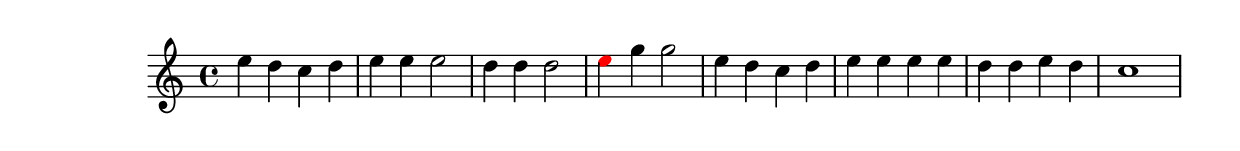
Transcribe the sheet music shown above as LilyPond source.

\version "2.18.2"
\language "english"

\header {
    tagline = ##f
}

\layout {}

\paper {}

\score {
    \new Staff
    {
        {   % measure
            \time 4/4
            \tweak color #black
            e''4
            \tweak color #black
            d''4
            \tweak color #black
            c''4
            \tweak color #black
            d''4
        }   % measure
        {   % measure
            \tweak color #black
            e''4
            \tweak color #black
            e''4
            \tweak color #black
            e''2
        }   % measure
        {   % measure
            \tweak color #black
            d''4
            \tweak color #black
            d''4
            \tweak color #black
            d''2
        }   % measure
        {   % measure
            \tweak color #red
            e''4
            g''4
            g''2
        }   % measure
        {   % measure
            e''4
            d''4
            c''4
            d''4
        }   % measure
        {   % measure
            e''4
            e''4
            e''4
            e''4
        }   % measure
        {   % measure
            d''4
            d''4
            e''4
            d''4
        }   % measure
        {   % measure
            c''1
        }   % measure
    }
}